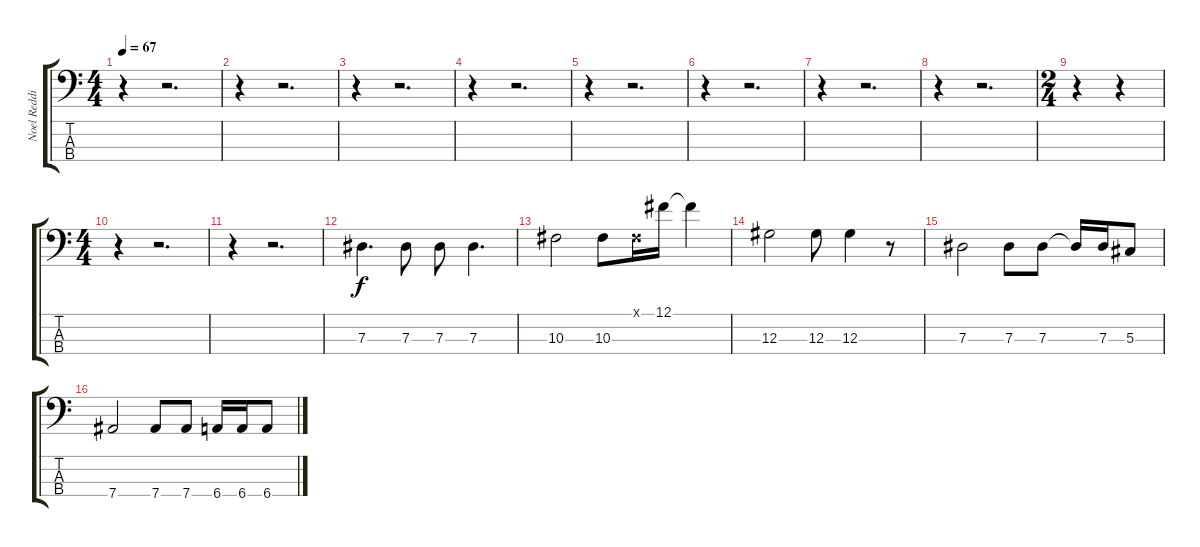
\track ("Noel Redding" "Noel Reddi") {instrument electricbasspick}
\staff {score tabs}
\tuning (Gb2 Db2 Ab1 Eb1) {hide}
\ts (4 4)
\tempo 67
\clef f4
\ks c
r.4{dy f instrument electricbasspick} r.2{d} |
r.4 r.2{d} |
r.4 r.2{d} |
r.4 r.2{d} |
r.4 r.2{d} |
r.4 r.2{d} |
r.4 r.2{d} |
r.4 r.2{d} |
\ts (2 4)
r.4 r.4 |
\ts (4 4)
r.4 r.2{d} |
r.4 r.2{d} |
7.3.4{d} 7.3.8 7.3.8 7.3.4{d} |
10.3.2 10.3.8 0.1{x}.16 12.1.16 12.1{t}.4 |
12.3.2 12.3.8 12.3.4 r.8 |
7.3.2 7.3.8 7.3.8 7.3{t}.16 7.3.16 5.3.8 |
7.4.2 7.4.8 7.4.8 6.4.16 6.4.16 6.4.8
